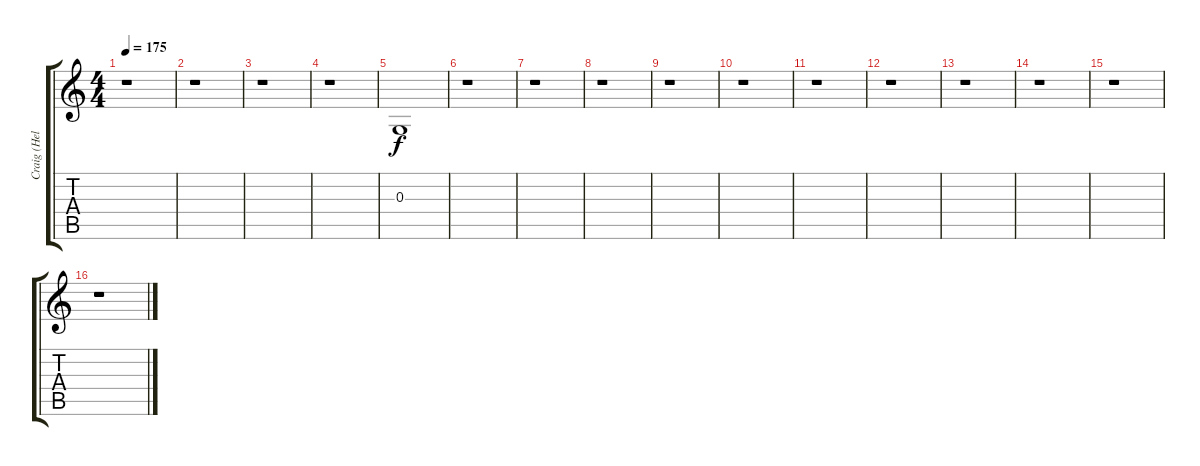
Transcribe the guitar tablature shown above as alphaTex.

\track ("Craig (Helicopter)" "Craig (Hel") {instrument helicopter}
\staff {score tabs}
\tuning (E4 B3 G3 D3 A2 E2) {hide}
\ts (4 4)
\tempo 175
\clef g2
\ks c
r.1{dy f} |
r.1 |
r.1 |
r.1 |
0.3.1{volume 10 instrument reversecymbal} |
r.1 |
r.1 |
r.1 |
r.1 |
r.1 |
r.1 |
r.1 |
r.1 |
r.1 |
r.1 |
r.1
